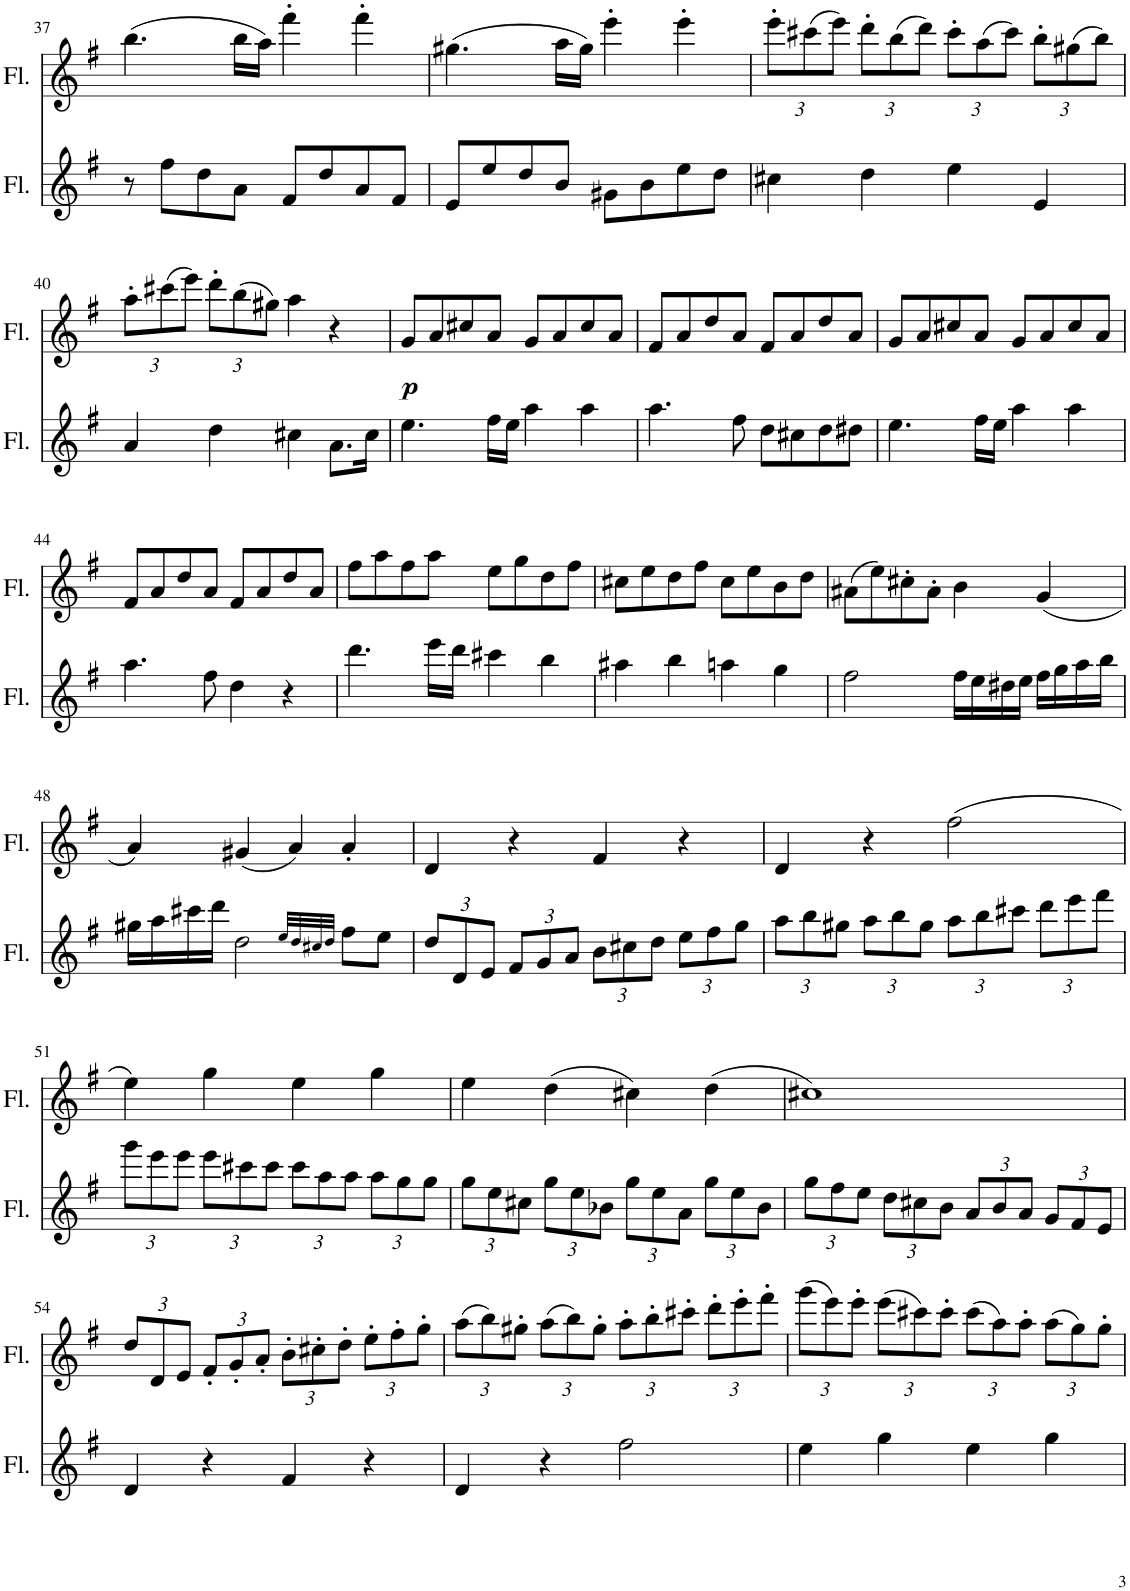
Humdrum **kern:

**kern	**kern	**dynam
*part2	*part1	*part1
*staff2	*staff1	*staff1
*I"Flöte	*I"Flöte	*
*I'Fl.	*I'Fl.	*
!!LO:PB:g=z
*clefG2	*clefG2	*
*k[f#]	*k[f#]	*
*M4/4	*M4/4	*
*met(c)	*met(c)	*
=37	=37	=37
8r	(4.bb\	.
8ff#\L	.	.
8dd\	.	.
8a\J	16bb\LL	.
.	16aa\JJ)	.
8f#/L	4fff#'\	.
8dd/	.	.
8a/	4fff#'\	.
8f#/J	.	.
=38	=38	=38
8e/L	(4.gg#X\	.
8ee/	.	.
8dd/	.	.
8b/J	16aa\LL	.
.	16gg#\JJ)	.
8g#X\L	4eee'\	.
8b\	.	.
8ee\	4eee'\	.
8dd\J	.	.
=39	=39	=39
*	*Xbrackettup	*
4cc#X\	12eee'\L	.
.	(12ccc#X\	.
.	12eee\J)	.
4dd\	12ddd'\L	.
.	(12bb\	.
.	12ddd\J)	.
4ee\	12ccc#'\L	.
.	(12aa\	.
.	12ccc#\J)	.
4e/	12bb'\L	.
.	(12gg#X\	.
.	12bb\J)	.
!!LO:LB:g=z
=40	=40	=40
4a/	12aa'\L	.
.	(12ccc#X\	.
.	12eee\J)	.
4dd\	12ddd'\L	.
.	(12bb\	.
.	12gg#X\J)	.
4cc#X\	4aa\	.
8.a\L	4r	.
16cc#\Jk	.	.
=41	=41	=41
!	!	!LO:DY:b
4.ee\	8g/L	p
.	8a/	.
.	8cc#X/	.
16ff#\LL	8a/J	.
16ee\JJ	.	.
4aa\	8g/L	.
.	8a/	.
4aa\	8cc#/	.
.	8a/J	.
=42	=42	=42
4.aa\	8f#/L	.
.	8a/	.
.	8dd/	.
8ff#\	8a/J	.
8dd\L	8f#/L	.
8cc#X\	8a/	.
8dd\	8dd/	.
8dd#X\J	8a/J	.
=43	=43	=43
4.ee\	8g/L	.
.	8a/	.
.	8cc#X/	.
16ff#\LL	8a/J	.
16ee\JJ	.	.
4aa\	8g/L	.
.	8a/	.
4aa\	8cc#/	.
.	8a/J	.
!!LO:LB:g=z
=44	=44	=44
4.aa\	8f#/L	.
.	8a/	.
.	8dd/	.
8ff#\	8a/J	.
4dd\	8f#/L	.
.	8a/	.
4r	8dd/	.
.	8a/J	.
=45	=45	=45
4.ddd\	8ff#\L	.
.	8aa\	.
.	8ff#\	.
16eee\LL	8aa\J	.
16ddd\JJ	.	.
4ccc#X\	8ee\L	.
.	8gg\	.
4bb\	8dd\	.
.	8ff#\J	.
=46	=46	=46
4aa#X\	8cc#X\L	.
.	8ee\	.
4bb\	8dd\	.
.	8ff#\J	.
4aan\	8cc#\L	.
.	8ee\	.
4gg\	8b\	.
.	8dd\J	.
=47	=47	=47
2ff#\	(8a#X\L	.
.	8ee\)	.
.	8cc#X'\	.
.	8a#'\J	.
16ff#\LL	4b\	.
16ee\	.	.
16dd#X\	.	.
16ee\JJ	.	.
16ff#\LL	(4g/	.
16gg\	.	.
16aa\	.	.
16bb\JJ	.	.
!!LO:LB:g=z
=48	=48	=48
16gg#X\LL	4a/)	.
16aa\	.	.
16ccc#X\	.	.
16ddd\JJ	.	.
2dd\	(4g#X/	.
.	4a/)	.
32qee/LLL	.	.
32qdd/	.	.
32qcc#X/	.	.
32qdd/JJJ	.	.
8ff#\L	4a'/	.
8ee\J	.	.
=49	=49	=49
*Xbrackettup	*	*
12dd/L	4d/	.
12d/	.	.
12e/J	.	.
12f#/L	4r	.
12g/	.	.
12a/J	.	.
12b\L	4f#/	.
12cc#X\	.	.
12dd\J	.	.
12ee\L	4r	.
12ff#\	.	.
12gg\J	.	.
=50	=50	=50
12aa\L	4d/	.
12bb\	.	.
12gg#X\J	.	.
12aa\L	4r	.
12bb\	.	.
12gg#\J	.	.
12aa\L	(2ff#\	.
12bb\	.	.
12ccc#X\J	.	.
12ddd\L	.	.
12eee\	.	.
12fff#\J	.	.
!!LO:LB:g=z
=51	=51	=51
12ggg\L	4ee\)	.
12eee\	.	.
12eee\J	.	.
12eee\L	4gg\	.
12ccc#X\	.	.
12ccc#\J	.	.
12ccc#\L	4ee\	.
12aa\	.	.
12aa\J	.	.
12aa\L	4gg\	.
12gg\	.	.
12gg\J	.	.
=52	=52	=52
12gg\L	4ee\	.
12ee\	.	.
12cc#X\J	.	.
12gg\L	(4dd\	.
12ee\	.	.
12b-X\J	.	.
12gg\L	4cc#X\)	.
12ee\	.	.
12a\J	.	.
12gg\L	(4dd\	.
12ee\	.	.
12b-\J	.	.
=53	=53	=53
12gg\L	1cc#X)	.
12ff#\	.	.
12ee\J	.	.
12dd\L	.	.
12cc#X\	.	.
12b\J	.	.
12a/L	.	.
12b/	.	.
12a/J	.	.
12g/L	.	.
12f#/	.	.
12e/J	.	.
!!LO:LB:g=z
=54	=54	=54
4d/	12dd/L	.
.	12d/	.
.	12e/J	.
4r	12f#'/L	.
.	12g'/	.
.	12a'/J	.
4f#/	12b'\L	.
.	12cc#X'\	.
.	12dd'\J	.
4r	12ee'\L	.
.	12ff#'\	.
.	12gg'\J	.
=55	=55	=55
4d/	(12aa\L	.
.	12bb\)	.
.	12gg#X'\J	.
4r	(12aa\L	.
.	12bb\)	.
.	12gg#'\J	.
2ff#\	12aa'\L	.
.	12bb'\	.
.	12ccc#X'\J	.
.	12ddd'\L	.
.	12eee'\	.
.	12fff#'\J	.
=56	=56	=56
4ee\	(12ggg\L	.
.	12eee\)	.
.	12eee'\J	.
4gg\	(12eee\L	.
.	12ccc#X\)	.
.	12ccc#'\J	.
4ee\	(12ccc#\L	.
.	12aa\)	.
.	12aa'\J	.
4gg\	(12aa\L	.
.	12gg\)	.
.	12gg'\J	.
=	=	=
*-	*-	*-
